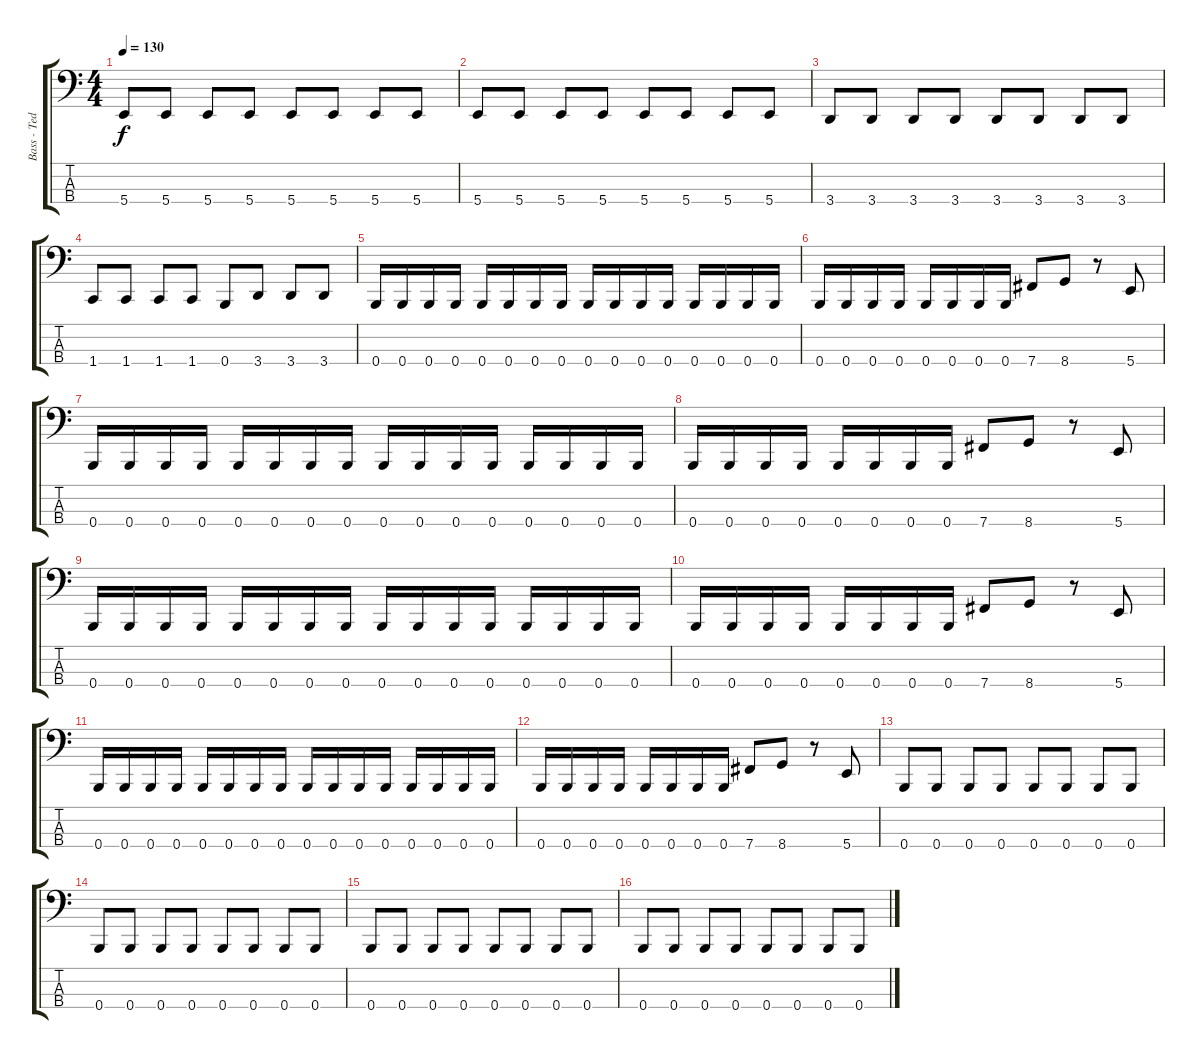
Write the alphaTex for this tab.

\track ("Bass - Ted Lundström" "Bass - Ted") {instrument electricbasspick}
\staff {score tabs}
\tuning (D2 A1 E1 B0) {hide}
\ts (4 4)
\tempo 130
\clef f4
\ks c
5.4.8{dy f} 5.4.8 5.4.8 5.4.8 5.4.8 5.4.8 5.4.8 5.4.8 |
5.4.8 5.4.8 5.4.8 5.4.8 5.4.8 5.4.8 5.4.8 5.4.8 |
3.4.8 3.4.8 3.4.8 3.4.8 3.4.8 3.4.8 3.4.8 3.4.8 |
1.4.8 1.4.8 1.4.8 1.4.8 0.4.8 3.4.8 3.4.8 3.4.8 |
0.4.16 0.4.16 0.4.16 0.4.16 0.4.16 0.4.16 0.4.16 0.4.16 0.4.16 0.4.16 0.4.16 0.4.16 0.4.16 0.4.16 0.4.16 0.4.16 |
0.4.16 0.4.16 0.4.16 0.4.16 0.4.16 0.4.16 0.4.16 0.4.16 7.4.8 8.4.8 r.8 5.4.8 |
0.4.16 0.4.16 0.4.16 0.4.16 0.4.16 0.4.16 0.4.16 0.4.16 0.4.16 0.4.16 0.4.16 0.4.16 0.4.16 0.4.16 0.4.16 0.4.16 |
0.4.16 0.4.16 0.4.16 0.4.16 0.4.16 0.4.16 0.4.16 0.4.16 7.4.8 8.4.8 r.8 5.4.8 |
0.4.16 0.4.16 0.4.16 0.4.16 0.4.16 0.4.16 0.4.16 0.4.16 0.4.16 0.4.16 0.4.16 0.4.16 0.4.16 0.4.16 0.4.16 0.4.16 |
0.4.16 0.4.16 0.4.16 0.4.16 0.4.16 0.4.16 0.4.16 0.4.16 7.4.8 8.4.8 r.8 5.4.8 |
0.4.16 0.4.16 0.4.16 0.4.16 0.4.16 0.4.16 0.4.16 0.4.16 0.4.16 0.4.16 0.4.16 0.4.16 0.4.16 0.4.16 0.4.16 0.4.16 |
0.4.16 0.4.16 0.4.16 0.4.16 0.4.16 0.4.16 0.4.16 0.4.16 7.4.8 8.4.8 r.8 5.4.8 |
0.4.8 0.4.8 0.4.8 0.4.8 0.4.8 0.4.8 0.4.8 0.4.8 |
0.4.8 0.4.8 0.4.8 0.4.8 0.4.8 0.4.8 0.4.8 0.4.8 |
0.4.8 0.4.8 0.4.8 0.4.8 0.4.8 0.4.8 0.4.8 0.4.8 |
0.4.8 0.4.8 0.4.8 0.4.8 0.4.8 0.4.8 0.4.8 0.4.8
